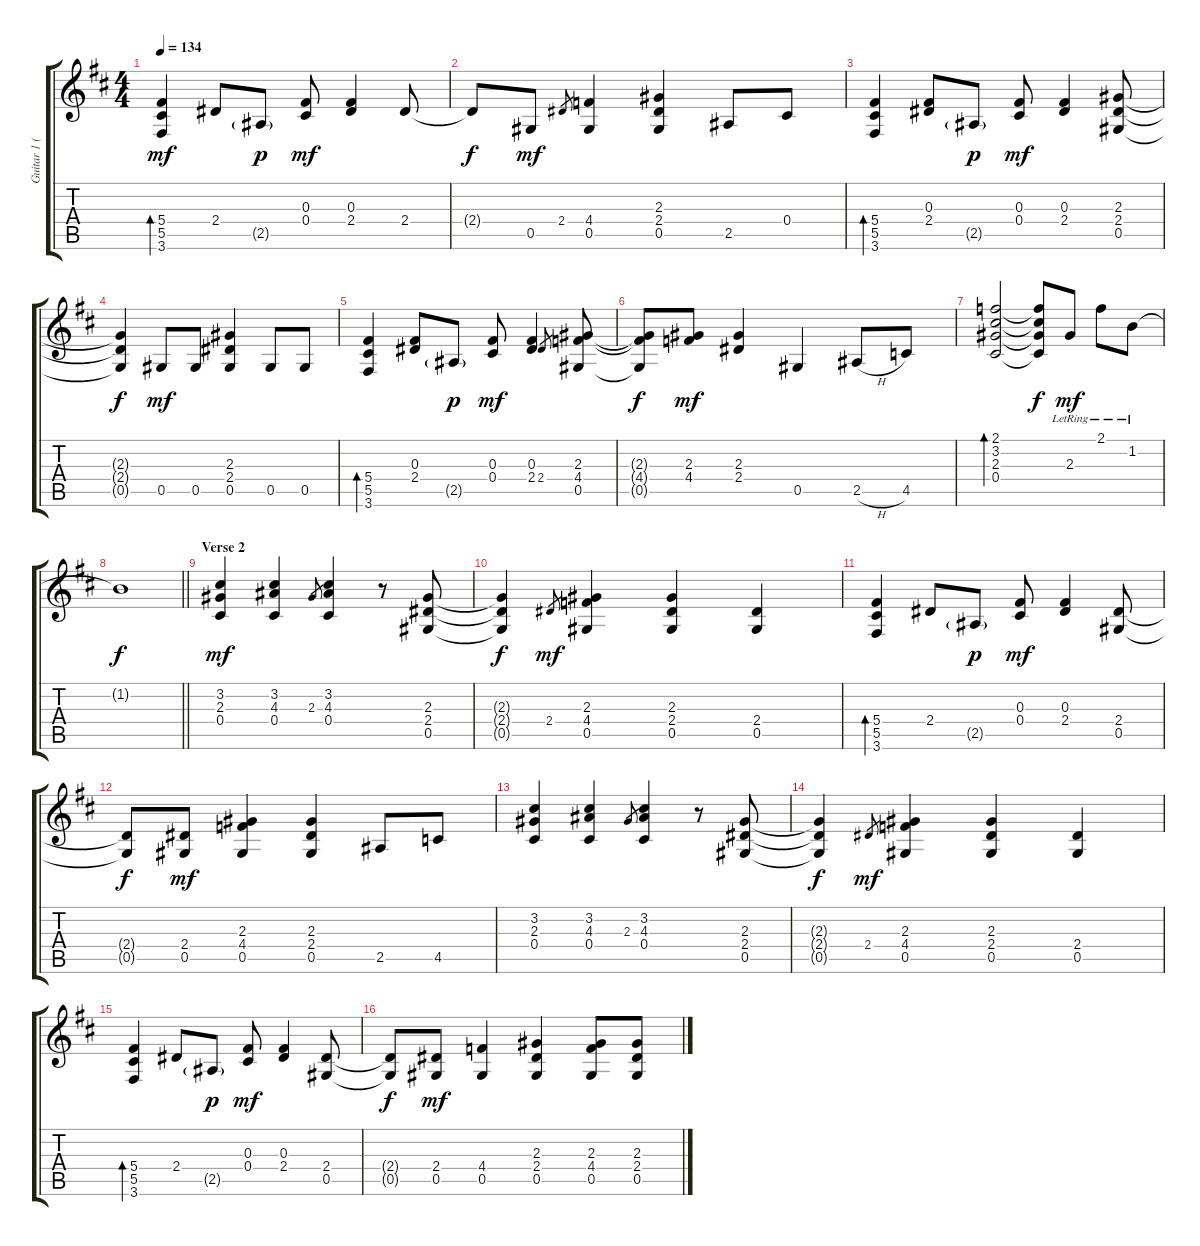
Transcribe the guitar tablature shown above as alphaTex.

\track ("Guitar 1 (Slash)" "Guitar 1 (") {instrument acousticguitarsteel}
\staff {score tabs}
\tuning (Eb4 Bb3 Gb3 Db3 Ab2 Eb2) {hide}
\ts (4 4)
\tempo 134
\clef g2
\ks d
(5.4 5.5 3.6).4{bd 120 dy mf} 2.4.8 2.5{g}.8{dy p} (0.3 0.4).8{dy mf} (0.3 2.4).4 2.4.8 |
2.4{t}.8{dy f} 0.5.8{dy mf} 2.4.8{gr} (4.4 0.5).4 (2.3 2.4 0.5).4 2.5.8 0.4.8 |
(5.4 5.5 3.6).4{bd 120} (0.3 2.4).8 2.5{g}.8{dy p} (0.3 0.4).8{dy mf} (0.3 2.4).4 (2.3 2.4 0.5).8 |
(2.3{t} 2.4{t} 0.5{t}).4{dy f} 0.5.8{dy mf} 0.5.8 (2.3 2.4 0.5).4 0.5.8 0.5.8 |
(5.4 5.5 3.6).4{bd 120} (0.3 2.4).8 2.5{g}.8{dy p} (0.3 0.4).8{dy mf} (0.3 2.4).4 2.4.8{gr} (2.3 4.4 0.5).8 |
(2.3{t} 4.4{t} 0.5{t}).8{dy f} (2.3 4.4).8{dy mf} (2.3 2.4).4 0.5.4 2.5{h}.8 4.5.8 |
(2.1 3.2 2.3 0.4).2{bd 120} (2.1{t} 3.2{t} 2.3{t} 0.4{t}).8{dy f} 2.3{lr}.8{dy mf} 2.1{lr}.8 1.2{lr}.8 |
\barLineRight lightlight
1.2{t}.1{dy f} |
\section ("" "Verse 2")
(3.2 2.3 0.4).4{dy mf} (3.2 4.3 0.4).4 2.3.8{gr} (3.2 4.3 0.4).4 r.8 (2.3 2.4 0.5).8 |
(2.3{t} 2.4{t} 0.5{t}).4{dy f} 2.4.8{gr dy mf} (2.3 4.4 0.5).4 (2.3 2.4 0.5).4 (2.4 0.5).4 |
(5.4 5.5 3.6).4{bd 120} 2.4.8 2.5{g}.8{dy p} (0.3 0.4).8{dy mf} (0.3 2.4).4 (2.4 0.5).8 |
(2.4{t} 0.5{t}).8{dy f} (2.4 0.5).8{dy mf} (2.3 4.4 0.5).4 (2.3 2.4 0.5).4 2.5.8 4.5.8 |
(3.2 2.3 0.4).4 (3.2 4.3 0.4).4 2.3.8{gr} (3.2 4.3 0.4).4 r.8 (2.3 2.4 0.5).8 |
(2.3{t} 2.4{t} 0.5{t}).4{dy f} 2.4.8{gr dy mf} (2.3 4.4 0.5).4 (2.3 2.4 0.5).4 (2.4 0.5).4 |
(5.4 5.5 3.6).4{bd 120} 2.4.8 2.5{g}.8{dy p} (0.3 0.4).8{dy mf} (0.3 2.4).4 (2.4 0.5).8 |
(2.4{t} 0.5{t}).8{dy f} (2.4 0.5).8{dy mf} (4.4 0.5).4 (2.3 2.4 0.5).4 (2.3 4.4 0.5).8 (2.3 2.4 0.5).8
